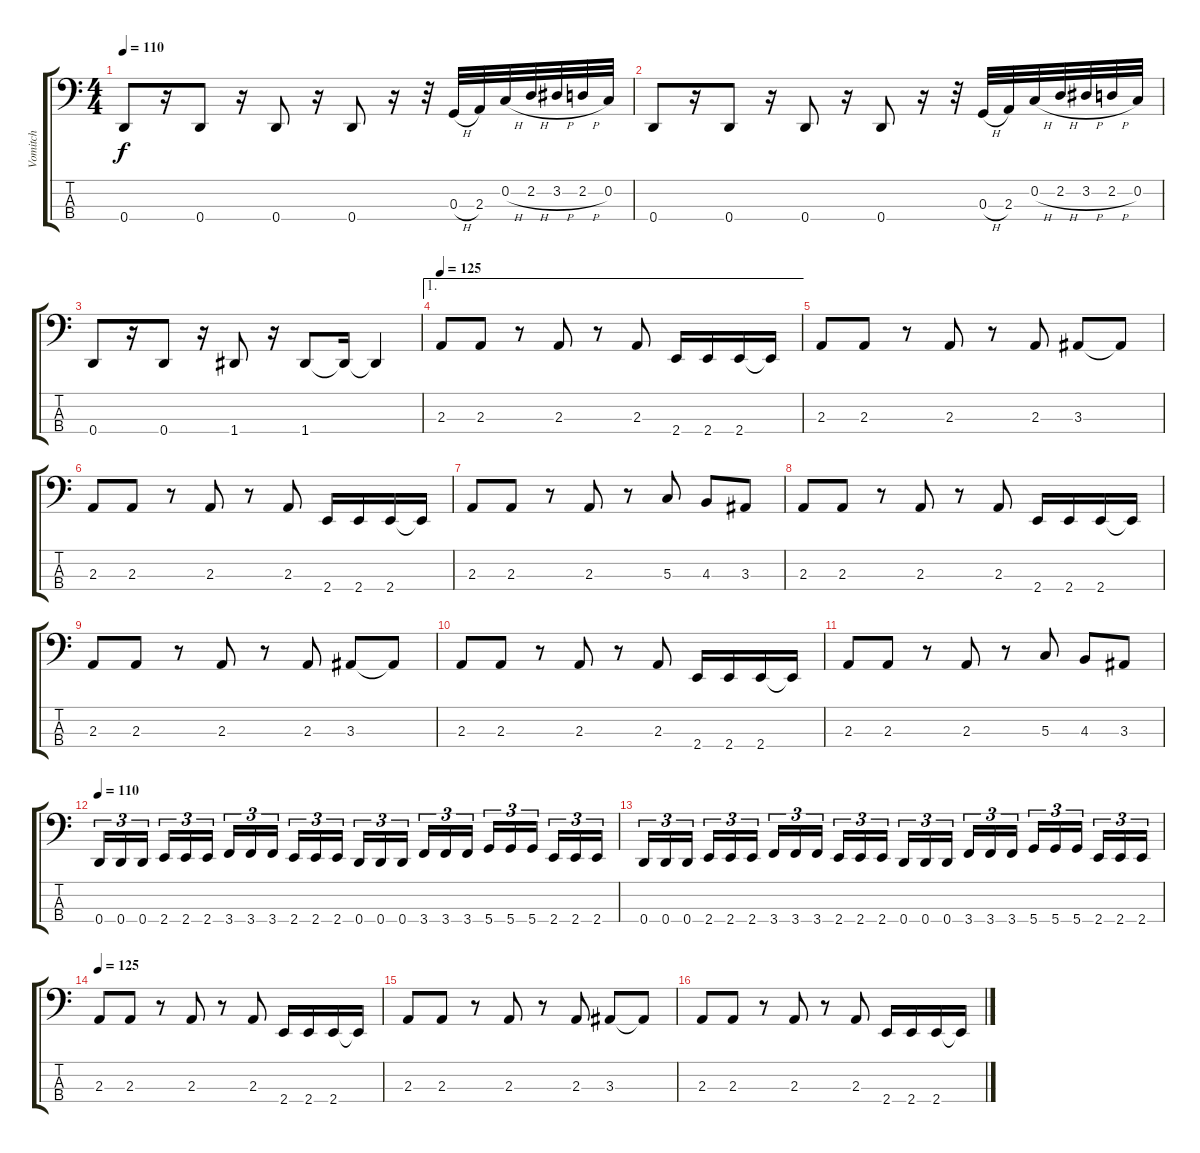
\track ("Vomitch" "Vomitch") {instrument electricbasspick}
\staff {score tabs}
\tuning (F2 C2 G1 D1) {hide}
\ts (4 4)
\tempo 110
\clef f4
\ks c
0.4.8{dy f} r.16 0.4.8 r.16 0.4.8 r.16 0.4.8 r.16 r.32 0.3{h}.32 2.3.32 0.2{h}.32 2.2{h}.32 3.2{h}.32 2.2{h}.32 0.2.32 |
0.4.8 r.16 0.4.8 r.16 0.4.8 r.16 0.4.8 r.16 r.32 0.3{h}.32 2.3.32 0.2{h}.32 2.2{h}.32 3.2{h}.32 2.2{h}.32 0.2.32 |
0.4.8 r.16 0.4.8 r.16 1.4.8 r.16 1.4.8 1.4{t}.16 1.4{t}.4 |
\ae 1
\tempo 125
2.3.8 2.3.8 r.8 2.3.8 r.8 2.3.8 2.4.16 2.4.16 2.4.16 2.4{t}.16 |
2.3.8 2.3.8 r.8 2.3.8 r.8 2.3.8 3.3.8 3.3{t}.8 |
2.3.8 2.3.8 r.8 2.3.8 r.8 2.3.8 2.4.16 2.4.16 2.4.16 2.4{t}.16 |
2.3.8 2.3.8 r.8 2.3.8 r.8 5.3.8 4.3.8 3.3.8 |
2.3.8 2.3.8 r.8 2.3.8 r.8 2.3.8 2.4.16 2.4.16 2.4.16 2.4{t}.16 |
2.3.8 2.3.8 r.8 2.3.8 r.8 2.3.8 3.3.8 3.3{t}.8 |
2.3.8 2.3.8 r.8 2.3.8 r.8 2.3.8 2.4.16 2.4.16 2.4.16 2.4{t}.16 |
2.3.8 2.3.8 r.8 2.3.8 r.8 5.3.8 4.3.8 3.3.8 |
\tempo 110
0.4.16{tu (3 2)} 0.4.16{tu (3 2)} 0.4.16{tu (3 2)} 2.4.16{tu (3 2)} 2.4.16{tu (3 2)} 2.4.16{tu (3 2)} 3.4.16{tu (3 2)} 3.4.16{tu (3 2)} 3.4.16{tu (3 2)} 2.4.16{tu (3 2)} 2.4.16{tu (3 2)} 2.4.16{tu (3 2)} 0.4.16{tu (3 2)} 0.4.16{tu (3 2)} 0.4.16{tu (3 2)} 3.4.16{tu (3 2)} 3.4.16{tu (3 2)} 3.4.16{tu (3 2)} 5.4.16{tu (3 2)} 5.4.16{tu (3 2)} 5.4.16{tu (3 2)} 2.4.16{tu (3 2)} 2.4.16{tu (3 2)} 2.4.16{tu (3 2)} |
0.4.16{tu (3 2)} 0.4.16{tu (3 2)} 0.4.16{tu (3 2)} 2.4.16{tu (3 2)} 2.4.16{tu (3 2)} 2.4.16{tu (3 2)} 3.4.16{tu (3 2)} 3.4.16{tu (3 2)} 3.4.16{tu (3 2)} 2.4.16{tu (3 2)} 2.4.16{tu (3 2)} 2.4.16{tu (3 2)} 0.4.16{tu (3 2)} 0.4.16{tu (3 2)} 0.4.16{tu (3 2)} 3.4.16{tu (3 2)} 3.4.16{tu (3 2)} 3.4.16{tu (3 2)} 5.4.16{tu (3 2)} 5.4.16{tu (3 2)} 5.4.16{tu (3 2)} 2.4.16{tu (3 2)} 2.4.16{tu (3 2)} 2.4.16{tu (3 2)} |
\tempo 125
2.3.8 2.3.8 r.8 2.3.8 r.8 2.3.8 2.4.16 2.4.16 2.4.16 2.4{t}.16 |
2.3.8 2.3.8 r.8 2.3.8 r.8 2.3.8 3.3.8 3.3{t}.8 |
2.3.8 2.3.8 r.8 2.3.8 r.8 2.3.8 2.4.16 2.4.16 2.4.16 2.4{t}.16
